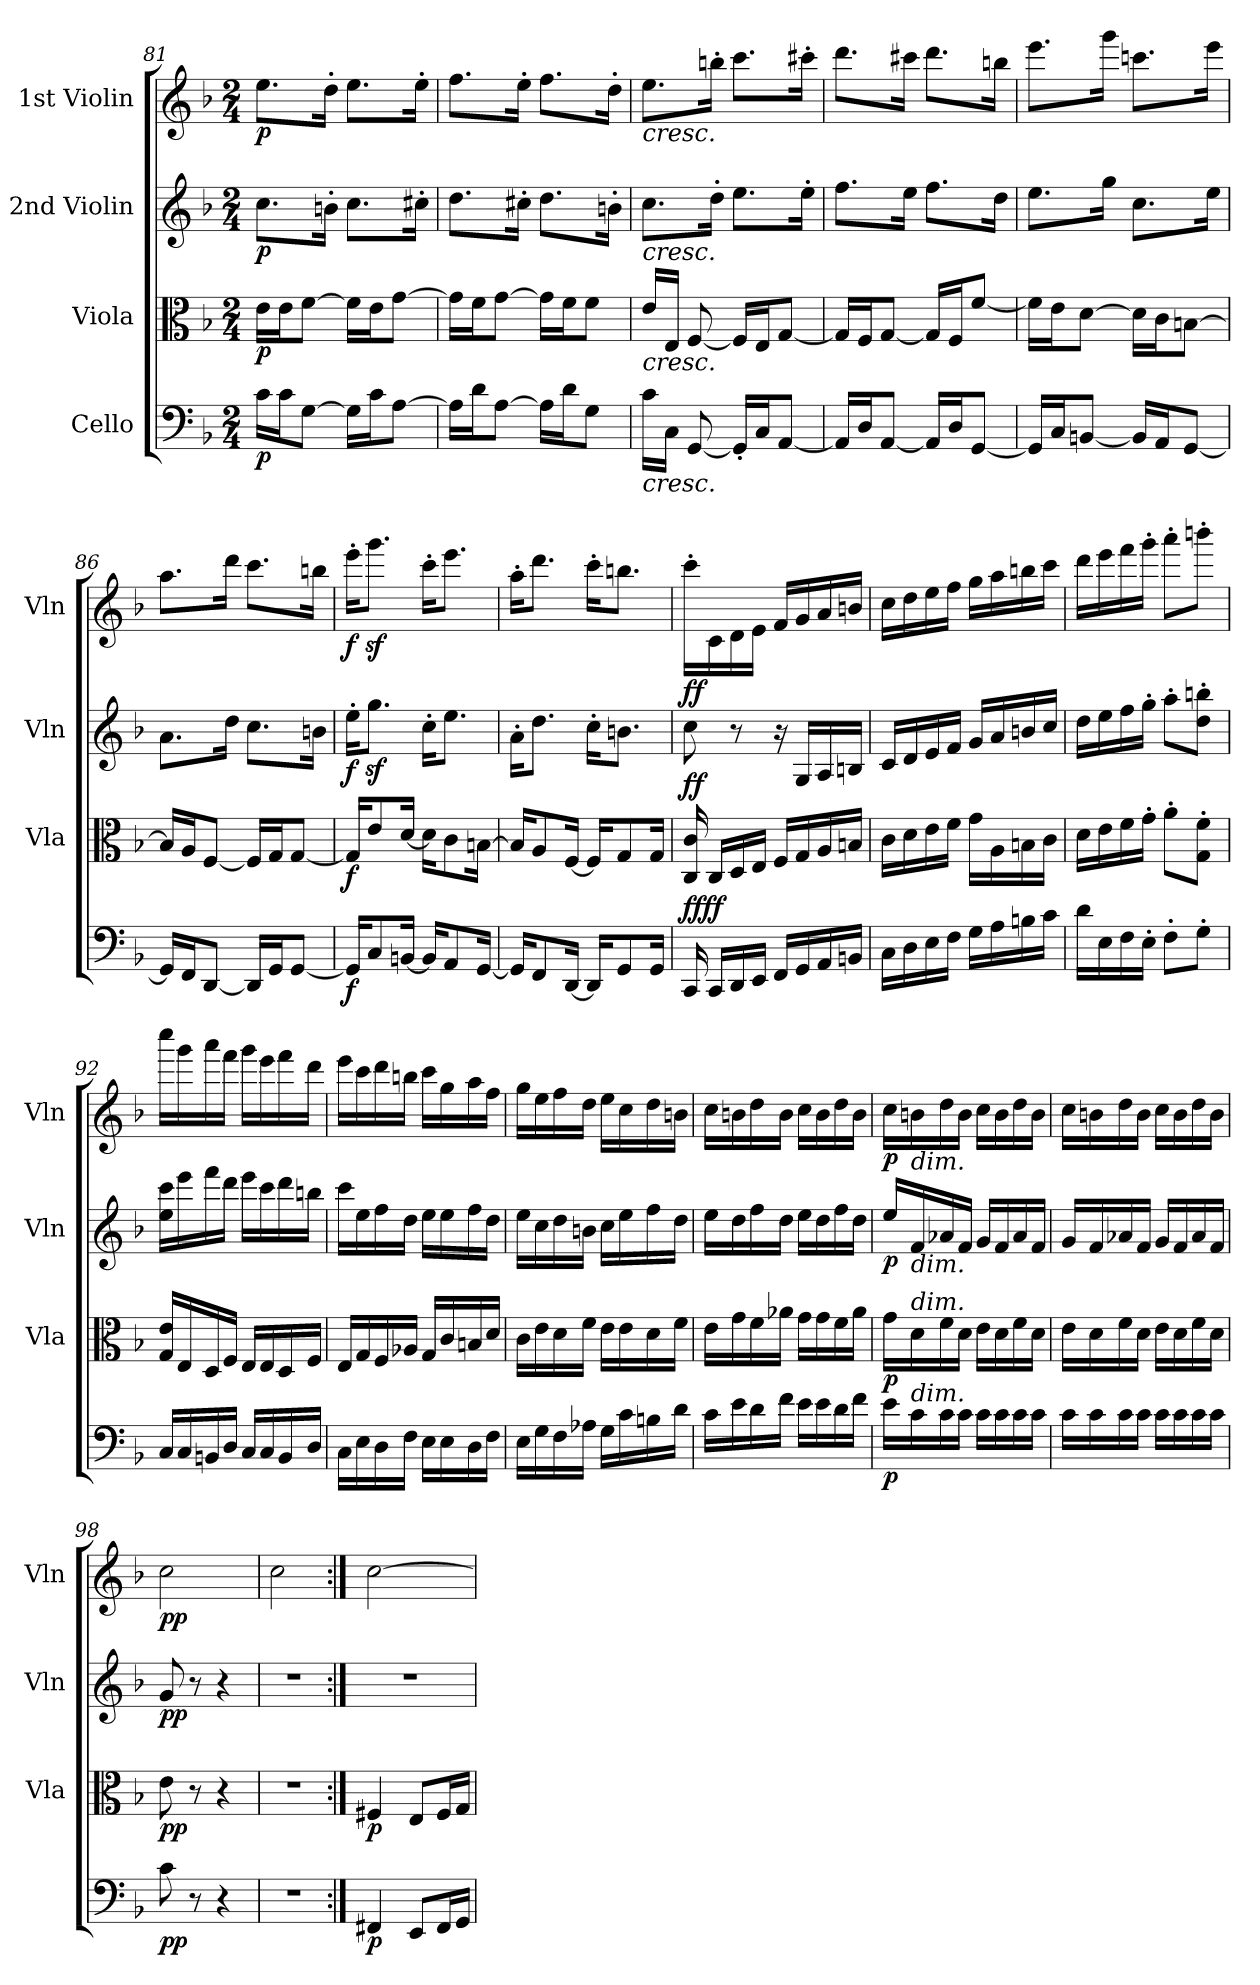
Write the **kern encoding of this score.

**kern	**dynam	**kern	**dynam	**kern	**dynam	**kern	**dynam
*part4	*part4	*part3	*part3	*part2	*part2	*part1	*part1
*staff4	*staff4	*staff3	*staff3	*staff2	*staff2	*staff1	*staff1
*I"Cello	*	*I"Viola	*	*I"2nd Violin	*	*I"1st Violin	*
*	*	*I'Vla	*	*I'Vln	*	*I'Vln	*
*clefF4	*	*clefC3	*	*clefG2	*	*clefG2	*
*k[b-]	*	*k[b-]	*	*k[b-]	*	*k[b-]	*
*F:	*	*F:	*	*F:	*	*F:	*
*M2/4	*	*M2/4	*	*M2/4	*	*M2/4	*
=81	=81	=81	=81	=81	=81	=81	=81
!	!LO:DY:b	!	!LO:DY:b	!	!LO:DY:b	!	!LO:DY:b
16c\LL	p	16e\LL	p	8.cc\L	p	8.ee\L	p
16c\J	.	16e\J	.	.	.	.	.
[8G\J	.	[8f\J	.	.	.	.	.
.	.	.	.	16bn'\Jk	.	16dd'\Jk	.
16G\LL]	.	16f\LL]	.	8.cc\L	.	8.ee\L	.
16c\J	.	16e\J	.	.	.	.	.
[8A\J	.	[8g\J	.	.	.	.	.
.	.	.	.	16cc#X'\Jk	.	16ee'\Jk	.
=82	=82	=82	=82	=82	=82	=82	=82
16A\LL]	.	16g\LL]	.	8.dd\L	.	8.ff\L	.
16d\J	.	16f\J	.	.	.	.	.
[8A\J	.	[8g\J	.	.	.	.	.
.	.	.	.	16cc#X'\Jk	.	16ee'\Jk	.
16A\LL]	.	16g\LL]	.	8.dd\L	.	8.ff\L	.
16d\J	.	16f\J	.	.	.	.	.
8G\J	.	8f\J	.	.	.	.	.
.	.	.	.	16bn'\Jk	.	16dd'\Jk	.
=83	=83	=83	=83	=83	=83	=83	=83
!	!	!	!	!	!	!LO:TX:b:i:t=cresc.	!
!	!	!	!	!LO:TX:b:i:t=cresc.	!	!	!
!	!	!LO:TX:b:i:t=cresc.	!	!	!	!	!
!LO:TX:b:i:t=cresc.	!	!	!	!	!	!	!
16c\LL	.	16e/LL	.	8.cc\L	.	8.ee\L	.
16C\JJ	.	16E/JJ	.	.	.	.	.
[8GG/	.	[8F/	.	.	.	.	.
.	.	.	.	16dd'\Jk	.	16bbn'\Jk	.
16GG'/LL]	.	16F/LL]	.	8.ee\L	.	8.ccc\L	.
16C/J	.	16E/J	.	.	.	.	.
[8AA/J	.	[8G/J	.	.	.	.	.
.	.	.	.	16ee'\Jk	.	16ccc#X'\Jk	.
!!LO:PB:g=z
=84	=84	=84	=84	=84	=84	=84	=84
16AA/LL]	.	16G/LL]	.	8.ff\L	.	8.ddd\L	.
16D/J	.	16F/J	.	.	.	.	.
[8AA/J	.	[8G/J	.	.	.	.	.
.	.	.	.	16ee\Jk	.	16ccc#X\Jk	.
16AA/LL]	.	16G/LL]	.	8.ff\L	.	8.ddd\L	.
16D/J	.	16F/J	.	.	.	.	.
[8GG/J	.	[8f/J	.	.	.	.	.
.	.	.	.	16dd\Jk	.	16bbn\Jk	.
=85	=85	=85	=85	=85	=85	=85	=85
16GG/LL]	.	16f\LL]	.	8.ee\L	.	8.eee\L	.
16C/J	.	16e\J	.	.	.	.	.
[8BBn/J	.	[8d\J	.	.	.	.	.
.	.	.	.	16gg\Jk	.	16ggg\Jk	.
16BB/LL]	.	16d\LL]	.	8.cc\L	.	8.cccn\L	.
16AA/J	.	16c\J	.	.	.	.	.
[8GG/J	.	[8Bn\J	.	.	.	.	.
.	.	.	.	16ee\Jk	.	16eee\Jk	.
=86	=86	=86	=86	=86	=86	=86	=86
16GG/LL]	.	16B/LL]	.	8.a\L	.	8.aa\L	.
16FF/J	.	16A/J	.	.	.	.	.
[8DD/J	.	[8F/J	.	.	.	.	.
.	.	.	.	16dd\Jk	.	16ddd\Jk	.
16DD/LL]	.	16F/LL]	.	8.cc\L	.	8.ccc\L	.
16GG/J	.	16G/J	.	.	.	.	.
[8GG/J	.	[8G/J	.	.	.	.	.
.	.	.	.	16bn\Jk	.	16bbn\Jk	.
=87	=87	=87	=87	=87	=87	=87	=87
!	!LO:DY:b	!	!LO:DY:b	!	!LO:DY:b	!	!LO:DY:b
16GG/KL]	f	16G/KL]	f	16ee'\KL	f	16eee'\KL	f
8C/	.	8e/	.	8.ggz<\J	.	8.gggz<\J	.
[16BBn/Jk	.	[16d/Jk	.	.	.	.	.
16BB/KL]	.	16d\KL]	.	16cc'\KL	.	16ccc'\KL	.
8AA/	.	8c\	.	8.ee\J	.	8.eee\J	.
[16GG/Jk	.	[16Bn\Jk	.	.	.	.	.
=88	=88	=88	=88	=88	=88	=88	=88
16GG/KL]	.	16B/KL]	.	16a'\KL	.	16aa'\KL	.
8FF/	.	8A/	.	8.dd\J	.	8.ddd\J	.
[16DD/Jk	.	[16F/Jk	.	.	.	.	.
16DD/KL]	.	16F/KL]	.	16cc'\KL	.	16ccc'\KL	.
8GG/	.	8G/	.	8.bn\J	.	8.bbn\J	.
16GG/Jk	.	16G/Jk	.	.	.	.	.
!!LO:LB:g=z
=89	=89	=89	=89	=89	=89	=89	=89
!	!LO:DY:b	!	!	!	!	!	!
!	!LO:DY:n=1:a	!	!LO:DY:a	!	!LO:DY:a	!	!
16CC/	ff ff	16C/ 16c/	ff	8cc\	ff	16ccc'\LL	.
16CC/LL	.	16C/LL	.	.	.	16c\	.
16DD/	.	16D/	.	8r	.	16d\	.
16EE/JJ	.	16E/JJ	.	.	.	16e\JJ	.
16FF/LL	.	16F/LL	.	16r	.	16f/LL	.
16GG/	.	16G/	.	16G/LL	.	16g/	.
16AA/	.	16A/	.	16A/	.	16a/	.
16BBn/JJ	.	16Bn/JJ	.	16Bn/JJ	.	16bn/JJ	.
=90	=90	=90	=90	=90	=90	=90	=90
16C\LL	.	16c\LL	.	16c/LL	.	16cc\LL	.
16D\	.	16d\	.	16d/	.	16dd\	.
16E\	.	16e\	.	16e/	.	16ee\	.
16F\JJ	.	16f\JJ	.	16f/JJ	.	16ff\JJ	.
16G\LL	.	16g\LL	.	16g/LL	.	16gg\LL	.
16A\	.	16A\	.	16a/	.	16aa\	.
16Bn\	.	16Bn\	.	16bn/	.	16bbn\	.
16c\JJ	.	16c\JJ	.	16cc/JJ	.	16ccc\JJ	.
=91	=91	=91	=91	=91	=91	=91	=91
16d\LL	.	16d\LL	.	16dd\LL	.	16ddd\LL	.
16E\	.	16e\	.	16ee\	.	16eee\	.
16F\	.	16f\	.	16ff\	.	16fff\	.
16E'\JJ	.	16g'\JJ	.	16gg'\JJ	.	16ggg'\JJ	.
8F'\L	.	8a'\L	.	8aa'\L	.	8aaa'\L	.
8G'\J	.	8G\' 8f\'J	.	8dd\' 8bbn\'J	.	8bbbn'\J	.
!!LO:PB:g=z
=92	=92	=92	=92	=92	=92	=92	=92
16C/LL	.	16G/ 16e/LL	.	16ee\ 16ccc\LL	.	16cccc\LL	.
16C/	.	16E/	.	16eee\	.	16ggg\	.
16BBn/	.	16D/	.	16fff\	.	16aaa\	.
16D/JJ	.	16F/JJ	.	16ddd\JJ	.	16fff\JJ	.
16C/LL	.	16E/LL	.	16eee\LL	.	16ggg\LL	.
16C/	.	16E/	.	16ccc\	.	16eee\	.
16BB/	.	16D/	.	16ddd\	.	16fff\	.
16D/JJ	.	16F/JJ	.	16bbn\JJ	.	16ddd\JJ	.
=93	=93	=93	=93	=93	=93	=93	=93
16C\LL	.	16E/LL	.	16ccc\LL	.	16eee\LL	.
16E\	.	16G/	.	16ee\	.	16ccc\	.
16D\	.	16F/	.	16ff\	.	16ddd\	.
16F\JJ	.	16A-X/JJ	.	16dd\JJ	.	16bbn\JJ	.
16E\LL	.	16G/LL	.	16ee\LL	.	16ccc\LL	.
16E\	.	16c/	.	16ee\	.	16gg\	.
16D\	.	16Bn/	.	16ff\	.	16aa\	.
16F\JJ	.	16d/JJ	.	16dd\JJ	.	16ff\JJ	.
=94	=94	=94	=94	=94	=94	=94	=94
16E\LL	.	16c\LL	.	16ee\LL	.	16gg\LL	.
16G\	.	16e\	.	16cc\	.	16ee\	.
16F\	.	16d\	.	16dd\	.	16ff\	.
16A-X\JJ	.	16f\JJ	.	16bn\JJ	.	16dd\JJ	.
16G\LL	.	16e\LL	.	16cc\LL	.	16ee\LL	.
16c\	.	16e\	.	16ee\	.	16cc\	.
16Bn\	.	16d\	.	16ff\	.	16dd\	.
16d\JJ	.	16f\JJ	.	16dd\JJ	.	16bn\JJ	.
=95	=95	=95	=95	=95	=95	=95	=95
16c\LL	.	16e\LL	.	16ee\LL	.	16cc\LL	.
16e\	.	16g\	.	16dd\	.	16bn\	.
16d\	.	16f\	.	16ff\	.	16dd\	.
16f\JJ	.	16a-X\JJ	.	16dd\JJ	.	16b\JJ	.
16e\LL	.	16g\LL	.	16ee\LL	.	16cc\LL	.
16e\	.	16g\	.	16dd\	.	16b\	.
16d\	.	16f\	.	16ff\	.	16dd\	.
16f\JJ	.	16a-\JJ	.	16dd\JJ	.	16b\JJ	.
!!LO:LB:g=z
=96	=96	=96	=96	=96	=96	=96	=96
!	!LO:DY:b	!	!LO:DY:b	!	!LO:DY:b	!	!LO:DY:b
16e\LL	p	16g\LL	p	16ee/LL	p	16cc\LL	p
!	!	!	!	!	!	!LO:TX:b:i:t=dim.	!
!	!	!	!	!LO:TX:b:i:t=dim.	!	!	!
!	!	!LO:TX:a:i:t=dim.	!	!	!	!	!
!LO:TX:a:i:t=dim.	!	!	!	!	!	!	!
16c\	.	16d\	.	16f/	.	16bn\	.
16c\	.	16f\	.	16a-X/	.	16dd\	.
16c\JJ	.	16d\JJ	.	16f/JJ	.	16b\JJ	.
16c\LL	.	16e\LL	.	16g/LL	.	16cc\LL	.
16c\	.	16d\	.	16f/	.	16b\	.
16c\	.	16f\	.	16a-/	.	16dd\	.
16c\JJ	.	16d\JJ	.	16f/JJ	.	16b\JJ	.
=97	=97	=97	=97	=97	=97	=97	=97
16c\LL	.	16e\LL	.	16g/LL	.	16cc\LL	.
16c\	.	16d\	.	16f/	.	16bn\	.
16c\	.	16f\	.	16a-X/	.	16dd\	.
16c\JJ	.	16d\JJ	.	16f/JJ	.	16b\JJ	.
16c\LL	.	16e\LL	.	16g/LL	.	16cc\LL	.
16c\	.	16d\	.	16f/	.	16b\	.
16c\	.	16f\	.	16a-/	.	16dd\	.
16c\JJ	.	16d\JJ	.	16f/JJ	.	16b\JJ	.
=98	=98	=98	=98	=98	=98	=98	=98
!	!LO:DY:b	!	!LO:DY:b	!	!LO:DY:b	!	!LO:DY:b
8c\	pp	8e\	pp	8g/	pp	2cc\	pp
8r	.	8r	.	8r	.	.	.
4r	.	4r	.	4r	.	.	.
=99	=99	=99	=99	=99	=99	=99	=99
2r	.	2r	.	2r	.	2cc\	.
=100:|!	=100:|!	=100:|!	=100:|!	=100:|!	=100:|!	=100:|!	=100:|!
!	!LO:DY:b	!	!LO:DY:b	!	!	!	!
4FF#X/	p	4F#X/	p	2r	.	[2cc\	.
8EE/L	.	8E/L	.	.	.	.	.
16FF#/L	.	16F#/L	.	.	.	.	.
16GG/JJ	.	16G/JJ	.	.	.	.	.
=	=	=	=	=	=	=	=
*-	*-	*-	*-	*-	*-	*-	*-
